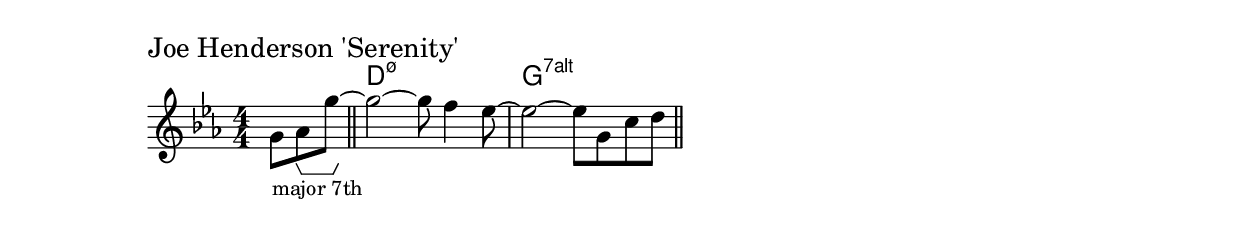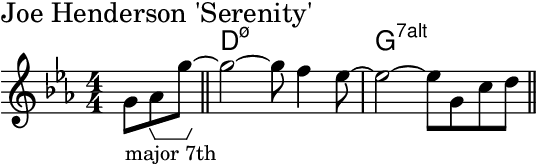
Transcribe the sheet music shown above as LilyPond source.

\version "2.24.4"
\language "english"
#(ly:set-option 'crop #t)
\include "include/alt.ly"
\score {
  \midi {
    \tempo 4=140
  }
  \layout {
    \context {
      \Score
      \omit BarNumber
    }
    \context {
      \Voice
      \consists Horizontal_bracket_engraver
    }
  }
  {
    <<
    \chords {
      \set noChordSymbol = ""
      \set minorChordModifier = \markup { "-" }
      \skip \ppp % spacer to set voice volume
      \set chordNameExceptions = #altExceptions
      r4. | d1:min7.5- | g:alt
    }
    \new Staff {
      \key ef \major
      \numericTimeSignature
      \time 4/4
      \clef treble
      {
        \sectionLabel "Joe Henderson 'Serenity'"
        \relative {
          \skip \ff % spacer to set voice volume
          \partial 4. g'8
          \once\override HorizontalBracketText.text = "major 7th"
          af8 \startGroup g'~ \stopGroup \bar "||"
          g2~ g8 f4 ef8~ |
          ef2~ ef8 g, c d
          \bar "||"
        }
      }
    }
    >>
  }
}
